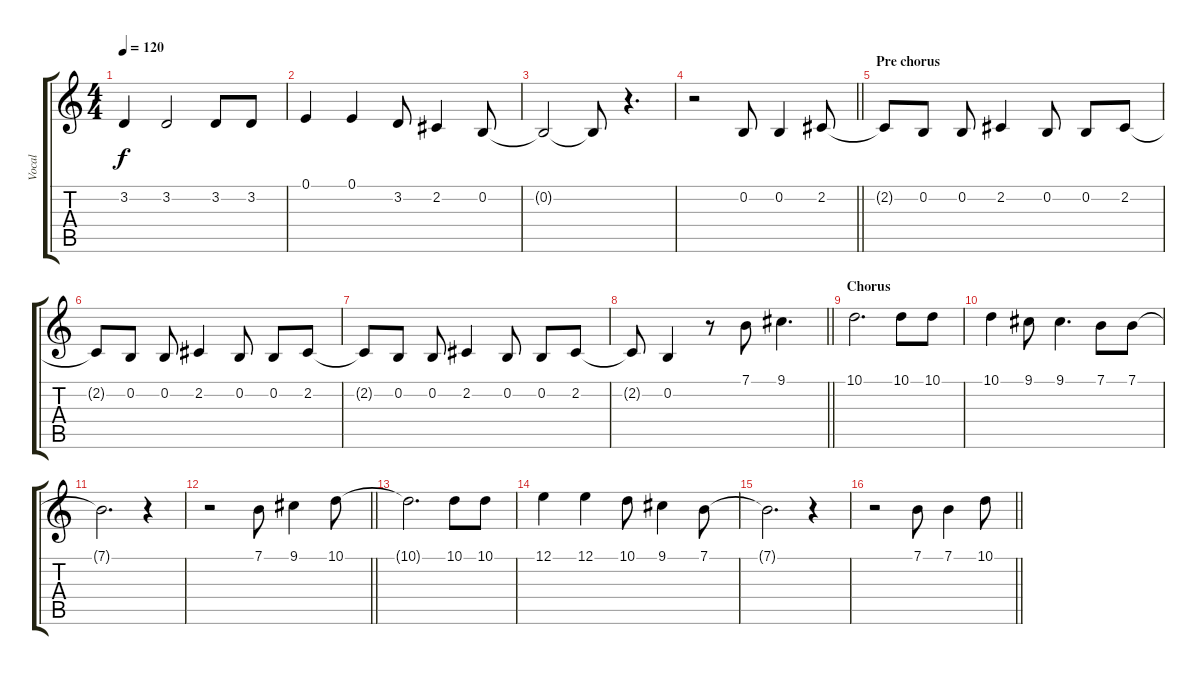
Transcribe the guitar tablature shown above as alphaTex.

\track ("Vocal" "Vocal") {instrument tenorsax}
\staff {score tabs}
\tuning (E4 B3 G3 D3 A2 E2) {hide}
\ts (4 4)
\tempo 120
\clef g2
\ks c
3.2.4{dy f} 3.2.2 3.2.8 3.2.8 |
0.1.4 0.1.4 3.2.8 2.2.4 0.2.8 |
0.2{t}.2 0.2{t}.8 r.4{d} |
\barLineRight lightlight
r.2 0.2.8 0.2.4 2.2.8 |
\section ("" "Pre chorus")
2.2{t}.8 0.2.8 0.2.8 2.2.4 0.2.8 0.2.8 2.2.8 |
2.2{t}.8 0.2.8 0.2.8 2.2.4 0.2.8 0.2.8 2.2.8 |
2.2{t}.8 0.2.8 0.2.8 2.2.4 0.2.8 0.2.8 2.2.8 |
\barLineRight lightlight
2.2{t}.8 0.2.4 r.8 7.1.8 9.1.4{d} |
\section ("" "Chorus")
10.1.2{d} 10.1.8 10.1.8 |
10.1.4 9.1.8 9.1.4{d} 7.1.8 7.1.8 |
7.1{t}.2{d} r.4 |
\barLineRight lightlight
r.2 7.1.8 9.1.4 10.1.8 |
10.1{t}.2{d} 10.1.8 10.1.8 |
12.1.4 12.1.4 10.1.8 9.1.4 7.1.8 |
7.1{t}.2{d} r.4 |
\barLineRight lightlight
r.2 7.1.8 7.1.4 10.1.8
